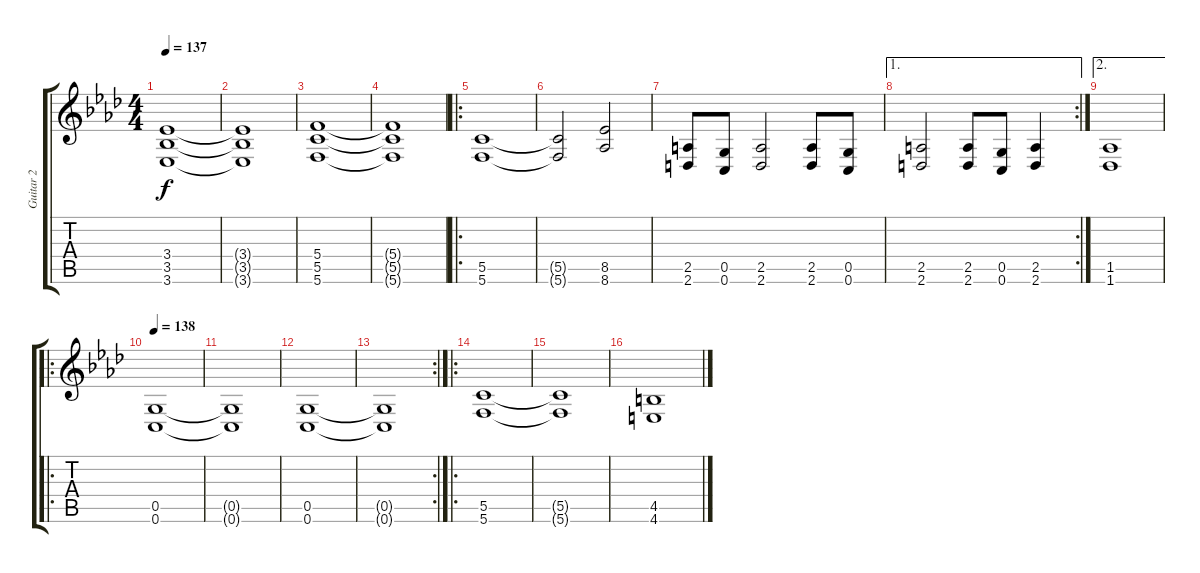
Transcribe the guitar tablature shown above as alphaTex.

\track ("Guitar 2" "Guitar 2") {instrument distortionguitar}
\staff {score tabs}
\tuning (E4 C4 G3 C3 G2 C2) {hide}
\ts (4 4)
\tempo 137
\clef g2
\ks ab
(3.4 3.5 3.6).1{dy f} |
(3.4{t} 3.5{t} 3.6{t}).1 |
(5.4 5.5 5.6).1 |
(5.4{t} 5.5{t} 5.6{t}).1 |
\ro
(5.5 5.6).1 |
(5.5{t} 5.6{t}).2 (8.5 8.6).2 |
(2.5 2.6).8 (0.5 0.6).8 (2.5 2.6).2 (2.5 2.6).8 (0.5 0.6).8 |
\ae 1
\rc 2
(2.5 2.6).2 (2.5 2.6).8 (0.5 0.6).8 (2.5 2.6).4 |
\ae 2
(1.5 1.6).1 |
\ro
\tempo 138
(0.5 0.6).1 |
(0.5{t} 0.6{t}).1 |
(0.5 0.6).1 |
\rc 2
(0.5{t} 0.6{t}).1 |
\ro
(5.5 5.6).1 |
(5.5{t} 5.6{t}).1 |
(4.5 4.6).1
